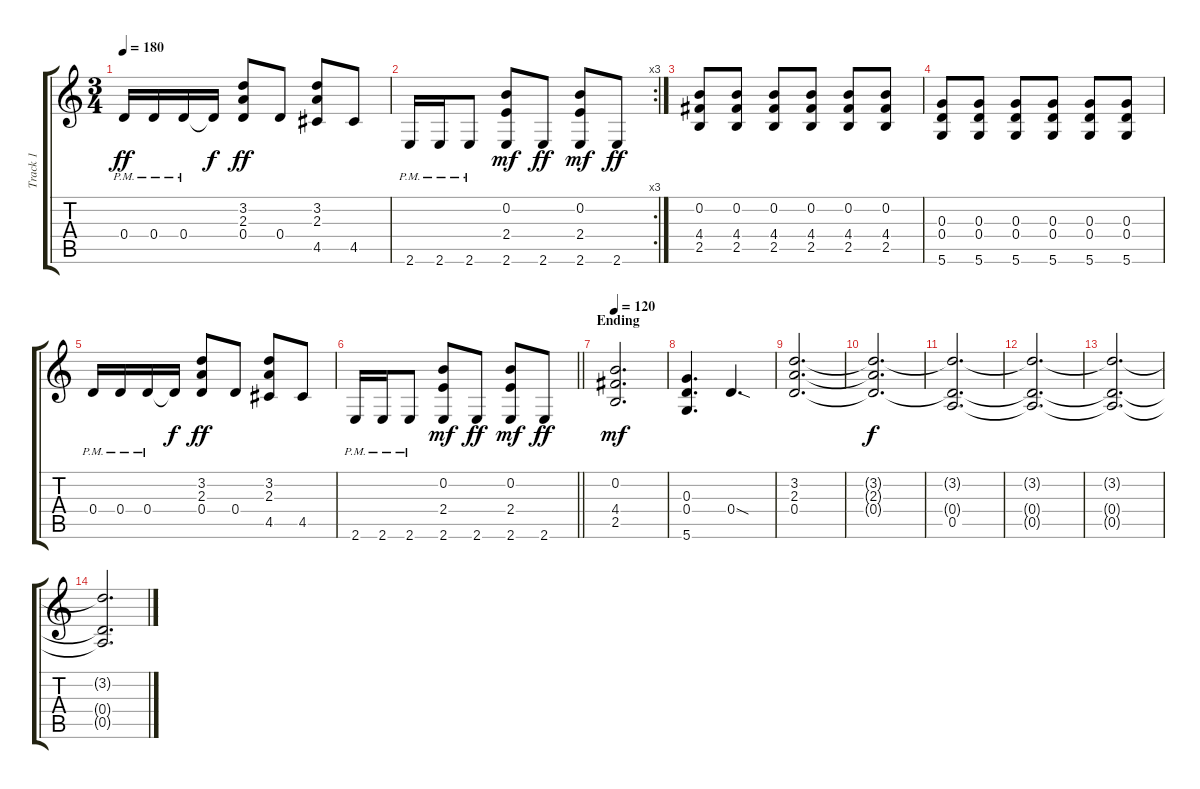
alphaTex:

\track ("Track 1" "Track 1") {instrument distortionguitar}
\staff {score tabs}
\tuning (E4 B3 G3 D3 A2 D2) {hide}
\ts (3 4)
\tempo 180
\clef g2
\ks c
0.4{pm}.16{dy ff} 0.4{pm}.16 0.4{pm}.16 0.4{t}.16{dy f} (3.2 2.3 0.4).8{dy ff} 0.4.8 (3.2 2.3 4.5).8 4.5.8 |
\rc 3
2.6{pm}.16 2.6{pm}.16 2.6{pm}.8 (0.2 2.4 2.6).8{dy mf} 2.6.8{dy ff} (0.2 2.4 2.6).8{dy mf} 2.6.8{dy ff} |
(0.2 4.4 2.5).8 (0.2 4.4 2.5).8 (0.2 4.4 2.5).8 (0.2 4.4 2.5).8 (0.2 4.4 2.5).8 (0.2 4.4 2.5).8 |
(0.3 0.4 5.6).8 (0.3 0.4 5.6).8 (0.3 0.4 5.6).8 (0.3 0.4 5.6).8 (0.3 0.4 5.6).8 (0.3 0.4 5.6).8 |
0.4{pm}.16 0.4{pm}.16 0.4{pm}.16 0.4{t}.16{dy f} (3.2 2.3 0.4).8{dy ff} 0.4.8 (3.2 2.3 4.5).8 4.5.8 |
\barLineRight lightlight
2.6{pm}.16 2.6{pm}.16 2.6{pm}.8 (0.2 2.4 2.6).8{dy mf} 2.6.8{dy ff} (0.2 2.4 2.6).8{dy mf} 2.6.8{dy ff} |
\section ("" "Ending")
\tempo 120
(0.2 4.4 2.5).2{d dy mf} |
(0.3 0.4 5.6).4{d} 0.4{sod}.4{d} |
(3.2 2.3 0.4).2{d} |
(3.2{t} 2.3{t} 0.4{t}).2{d dy f} |
(3.2{t} 0.4{t} 0.5).2{d volume 0} |
(3.2{t} 0.4{t} 0.5{t}).2{d} |
(3.2{t} 0.4{t} 0.5{t}).2{d} |
(3.2{t} 0.4{t} 0.5{t}).2{d}
